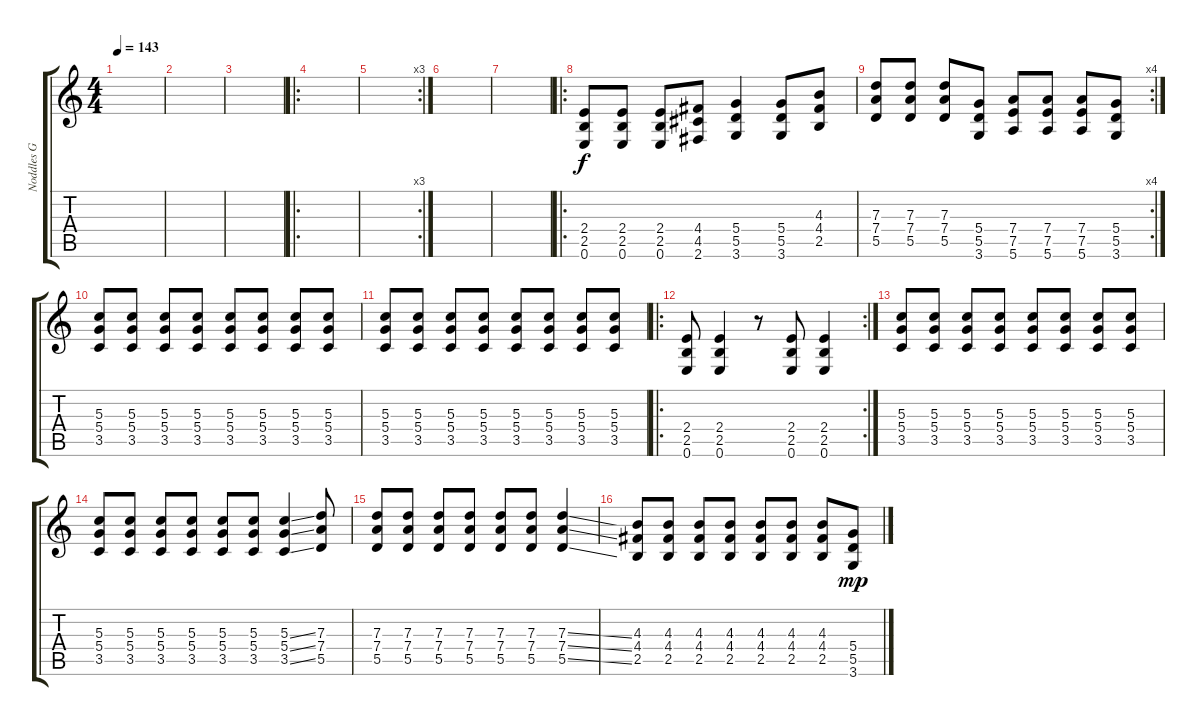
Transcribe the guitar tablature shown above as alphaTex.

\track ("Noddles G" "Noddles G") {instrument distortionguitar}
\staff {score tabs}
\tuning (E4 B3 G3 D3 A2 E2) {hide}
\ts (4 4)
\tempo 143
\clef g2
\ks c
|
|
|
\ro
|
\rc 3
|
|
|
\ro
(2.4 2.5 0.6).8 (2.4 2.5 0.6).8 (2.4 2.5 0.6).8 (4.4 4.5 2.6).8 (5.4 5.5 3.6).4 (5.4 5.5 3.6).8 (4.3 4.4 2.5).8 |
\rc 4
(7.3 7.4 5.5).8 (7.3 7.4 5.5).8 (7.3 7.4 5.5).8 (5.4 5.5 3.6).8 (7.4 7.5 5.6).8 (7.4 7.5 5.6).8 (7.4 7.5 5.6).8 (5.4 5.5 3.6).8 |
(5.3 5.4 3.5).8 (5.3 5.4 3.5).8 (5.3 5.4 3.5).8 (5.3 5.4 3.5).8 (5.3 5.4 3.5).8 (5.3 5.4 3.5).8 (5.3 5.4 3.5).8 (5.3 5.4 3.5).8 |
(5.3 5.4 3.5).8 (5.3 5.4 3.5).8 (5.3 5.4 3.5).8 (5.3 5.4 3.5).8 (5.3 5.4 3.5).8 (5.3 5.4 3.5).8 (5.3 5.4 3.5).8 (5.3 5.4 3.5).8 |
\ro
\rc 2
(2.4 2.5 0.6).8 (2.4 2.5 0.6).4 r.8 (2.4 2.5 0.6).8 (2.4 2.5 0.6).4 |
(5.3 5.4 3.5).8 (5.3 5.4 3.5).8 (5.3 5.4 3.5).8 (5.3 5.4 3.5).8 (5.3 5.4 3.5).8 (5.3 5.4 3.5).8 (5.3 5.4 3.5).8 (5.3 5.4 3.5).8 |
(5.3 5.4 3.5).8 (5.3 5.4 3.5).8 (5.3 5.4 3.5).8 (5.3 5.4 3.5).8 (5.3 5.4 3.5).8 (5.3 5.4 3.5).8 (5.3{ss} 5.4{ss} 3.5{ss}).4 (7.3 7.4 5.5).8 |
(7.3 7.4 5.5).8 (7.3 7.4 5.5).8 (7.3 7.4 5.5).8 (7.3 7.4 5.5).8 (7.3 7.4 5.5).8 (7.3 7.4 5.5).8 (7.3{ss} 7.4{ss} 5.5{ss}).4 |
(4.3 4.4 2.5).8 (4.3 4.4 2.5).8 (4.3 4.4 2.5).8 (4.3 4.4 2.5).8 (4.3 4.4 2.5).8 (4.3 4.4 2.5).8 (4.3 4.4 2.5).8 (5.4 5.5 3.6).8{dy mp}
